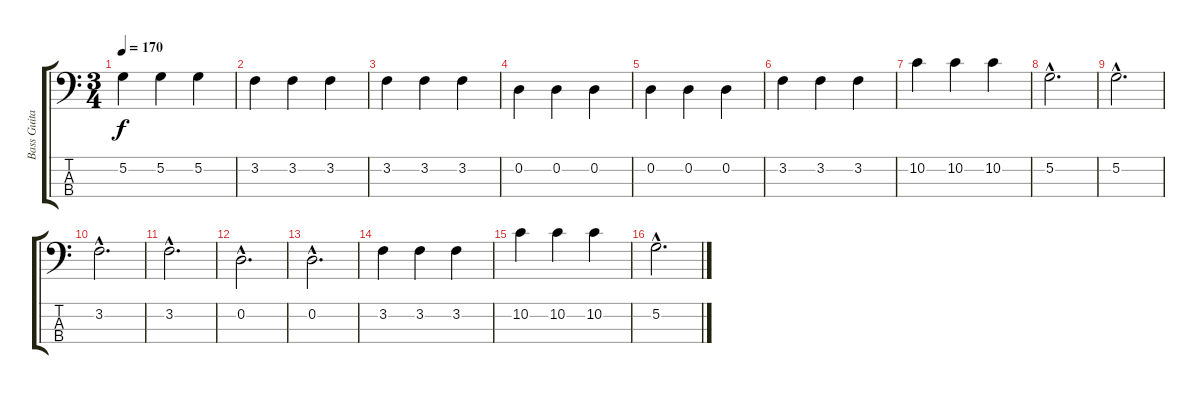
\track ("Bass Guitar" "Bass Guita") {instrument electricbasspick}
\staff {score tabs}
\tuning (G2 D2 A1 D1) {hide}
\ts (3 4)
\tempo 170
\clef f4
\ks c
5.2.4{dy f} 5.2.4 5.2.4 |
3.2.4 3.2.4 3.2.4 |
3.2.4 3.2.4 3.2.4 |
0.2.4 0.2.4 0.2.4 |
0.2.4 0.2.4 0.2.4 |
3.2.4 3.2.4 3.2.4 |
10.2.4 10.2.4 10.2.4 |
5.2{hac}.2{d} |
5.2{hac}.2{d} |
3.2{hac}.2{d} |
3.2{hac}.2{d} |
0.2{hac}.2{d} |
0.2{hac}.2{d} |
3.2.4 3.2.4 3.2.4 |
10.2.4 10.2.4 10.2.4 |
5.2{hac}.2{d}
